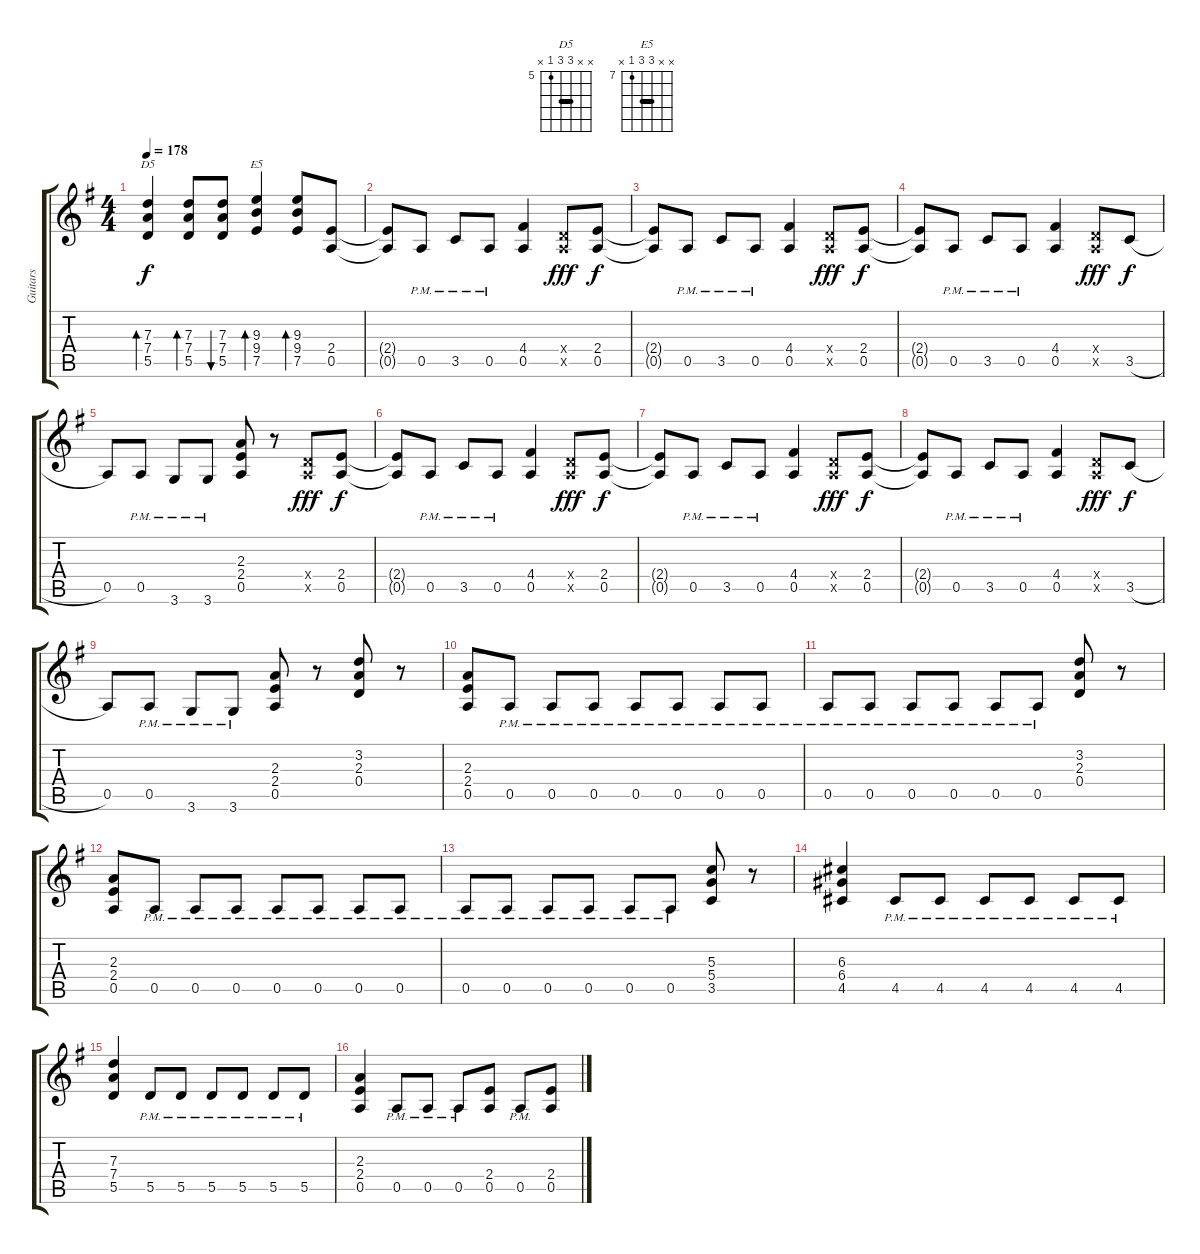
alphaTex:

\track ("Guitars" "Guitars") {instrument distortionguitar}
\staff {score tabs}
\tuning (E4 B3 G3 D3 A2 E2) {hide}
\chord ("D5" x x 7 7 5 x) {firstfret 5 barre 7}
\chord ("E5" x x 9 9 7 x) {firstfret 7 barre 9}
\ts (4 4)
\tempo 178
\clef g2
\ks g
(7.3 7.4 5.5).4{bd 60 ch "D5" dy f} (7.3 7.4 5.5).8{bd 60} (7.3 7.4 5.5).8{bu 60} (9.3 9.4 7.5).4{bd 60 ch "E5"} (9.3 9.4 7.5).8{bd 60} (2.4 0.5).8 |
(2.4{t} 0.5{t}).8 0.5{pm}.8 3.5{pm}.8 0.5{pm}.8 (4.4 0.5).4 (0.4{x} 0.5{x}).8{dy fff} (2.4 0.5).8{dy f} |
(2.4{t} 0.5{t}).8 0.5{pm}.8 3.5{pm}.8 0.5{pm}.8 (4.4 0.5).4 (0.4{x} 0.5{x}).8{dy fff} (2.4 0.5).8{dy f} |
(2.4{t} 0.5{t}).8 0.5{pm}.8 3.5{pm}.8 0.5{pm}.8 (4.4 0.5).4 (0.4{x} 0.5{x}).8{dy fff} 3.5{h}.8{dy f} |
0.5.8 0.5{pm}.8 3.6{pm}.8 3.6{pm}.8 (2.3 2.4 0.5).8 r.8 (0.4{x} 0.5{x}).8{dy fff} (2.4 0.5).8{dy f} |
(2.4{t} 0.5{t}).8 0.5{pm}.8 3.5{pm}.8 0.5{pm}.8 (4.4 0.5).4 (0.4{x} 0.5{x}).8{dy fff} (2.4 0.5).8{dy f} |
(2.4{t} 0.5{t}).8 0.5{pm}.8 3.5{pm}.8 0.5{pm}.8 (4.4 0.5).4 (0.4{x} 0.5{x}).8{dy fff} (2.4 0.5).8{dy f} |
(2.4{t} 0.5{t}).8 0.5{pm}.8 3.5{pm}.8 0.5{pm}.8 (4.4 0.5).4 (0.4{x} 0.5{x}).8{dy fff} 3.5{h}.8{dy f} |
0.5.8 0.5{pm}.8 3.6{pm}.8 3.6{pm}.8 (2.3 2.4 0.5).8 r.8 (3.2 2.3 0.4).8 r.8 |
(2.3 2.4 0.5).8 0.5{pm}.8 0.5{pm}.8 0.5{pm}.8 0.5{pm}.8 0.5{pm}.8 0.5{pm}.8 0.5{pm}.8 |
0.5{pm}.8 0.5{pm}.8 0.5{pm}.8 0.5{pm}.8 0.5{pm}.8 0.5{pm}.8 (3.2 2.3 0.4).8 r.8 |
(2.3 2.4 0.5).8 0.5{pm}.8 0.5{pm}.8 0.5{pm}.8 0.5{pm}.8 0.5{pm}.8 0.5{pm}.8 0.5{pm}.8 |
0.5{pm}.8 0.5{pm}.8 0.5{pm}.8 0.5{pm}.8 0.5{pm}.8 0.5{pm}.8 (5.3 5.4 3.5).8 r.8 |
(6.3 6.4 4.5).4 4.5{pm}.8 4.5{pm}.8 4.5{pm}.8 4.5{pm}.8 4.5{pm}.8 4.5{pm}.8 |
(7.3 7.4 5.5).4 5.5{pm}.8 5.5{pm}.8 5.5{pm}.8 5.5{pm}.8 5.5{pm}.8 5.5{pm}.8 |
(2.3 2.4 0.5).4 0.5{pm}.8 0.5{pm}.8 0.5{pm}.8 (2.4 0.5).8 0.5{pm}.8 (2.4 0.5).8
